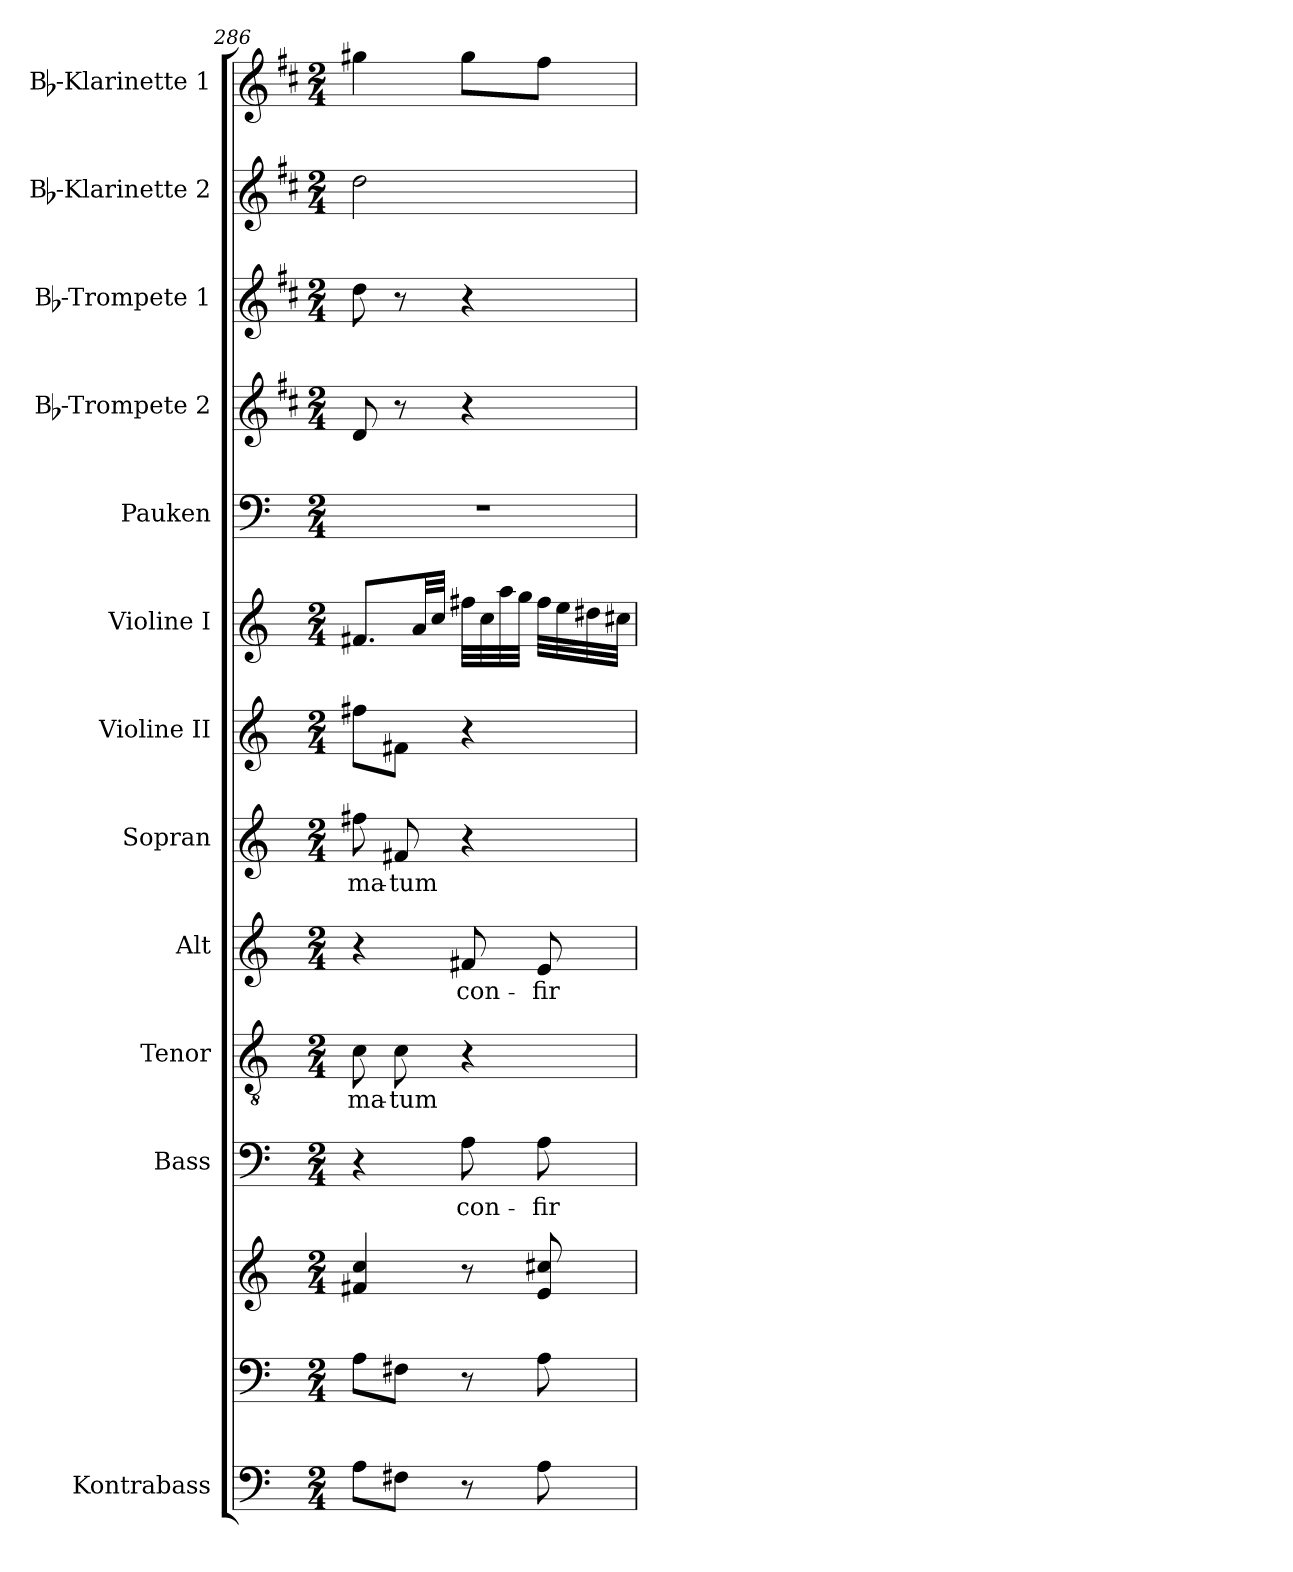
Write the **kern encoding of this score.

**kern	**kern	**kern	**kern	**text	**kern	**text	**kern	**text	**kern	**text	**kern	**kern	**kern	**kern	**kern	**kern	**kern
*part13	*part12	*part12	*part11	*part11	*part10	*part10	*part9	*part9	*part8	*part8	*part7	*part6	*part5	*part4	*part3	*part2	*part1
*staff14	*staff13	*staff12	*staff11	*staff11	*staff10	*staff10	*staff9	*staff9	*staff8	*staff8	*staff7	*staff6	*staff5	*staff4	*staff3	*staff2	*staff1
*I"Kontrabass	*	*	*I"Bass	*	*I"Tenor	*	*I"Alt	*	*I"Sopran	*	*I"Violine II	*I"Violine I	*I"Pauken	*I"Bb-Trompete 2	*I"Bb-Trompete 1	*I"Bb-Klarinette 2	*I"Bb-Klarinette 1
*I'Kb.	*	*	*I'B.	*	*I'T.	*	*I'A.	*	*I'S.	*	*I'Vl. II	*I'Vl. I	*I'Pk.	*I'Bb Trp. 2	*I'Bb Trp. 1	*I'Bb Kl. 2	*I'Bb Kl. 1
*clefF4	*clefF4	*clefG2	*clefF4	*	*clefGv2	*	*clefG2	*	*clefG2	*	*clefG2	*clefG2	*clefF4	*clefG2	*clefG2	*clefG2	*clefG2
*ITrd7c12	*	*	*	*	*	*	*	*	*	*	*	*	*	*ITrd1c2	*ITrd1c2	*ITrd1c2	*ITrd1c2
*k[]	*k[]	*k[]	*k[]	*	*k[]	*	*k[]	*	*k[]	*	*k[]	*k[]	*k[]	*k[]	*k[]	*k[]	*k[]
*C:	*C:	*C:	*C:	*	*C:	*	*C:	*	*C:	*	*C:	*C:	*C:	*C:	*C:	*C:	*C:
*M2/4	*M2/4	*M2/4	*M2/4	*	*M2/4	*	*M2/4	*	*M2/4	*	*M2/4	*M2/4	*M2/4	*M2/4	*M2/4	*M2/4	*M2/4
=286	=286	=286	=286	=286	=286	=286	=286	=286	=286	=286	=286	=286	=286	=286	=286	=286	=286
!	!	!	!	!	!	!LO:LY:b	!	!	!	!LO:LY:b	!	!	!	!	!	!	!
8AA\L	8A\L	4f#X/ 4cc/	4r	.	8c\	-ma-	4r	.	8ff#X\	-ma-	8ff#X\L	8.f#X/L	2r	8c/	8cc\	2cc\	4ff#X\
!	!	!	!	!	!	!LO:LY:b	!	!	!	!LO:LY:b	!	!	!	!	!	!	!
8FF#X\J	8F#X\J	.	.	.	8c\	-tum	.	.	8f#X/	-tum	8f#X\J	.	.	8r	8r	.	.
.	.	.	.	.	.	.	.	.	.	.	.	32a/LL	.	.	.	.	.
.	.	.	.	.	.	.	.	.	.	.	.	32cc/JJJ	.	.	.	.	.
!	!	!	!	!LO:LY:b	!	!	!	!LO:LY:b	!	!	!	!	!	!	!	!	!
8r	8r	8r	8A\	con-	4r	.	8f#X/	con-	4r	.	4r	32ff#X\LLL	.	4r	4r	.	8ff#\L
.	.	.	.	.	.	.	.	.	.	.	.	32cc\	.	.	.	.	.
.	.	.	.	.	.	.	.	.	.	.	.	32aa\	.	.	.	.	.
.	.	.	.	.	.	.	.	.	.	.	.	32gg\JJJ	.	.	.	.	.
!	!	!	!	!LO:LY:b	!	!	!	!LO:LY:b	!	!	!	!	!	!	!	!	!
8AA\	8A\	8e/ 8cc#X/	8A\	-fir-	.	.	8e/	-fir-	.	.	.	32ff#\LLL	.	.	.	.	8ee\J
.	.	.	.	.	.	.	.	.	.	.	.	32ee\	.	.	.	.	.
.	.	.	.	.	.	.	.	.	.	.	.	32dd#X\	.	.	.	.	.
.	.	.	.	.	.	.	.	.	.	.	.	32cc#X\JJJ	.	.	.	.	.
=	=	=	=	=	=	=	=	=	=	=	=	=	=	=	=	=	=
*-	*-	*-	*-	*-	*-	*-	*-	*-	*-	*-	*-	*-	*-	*-	*-	*-	*-
